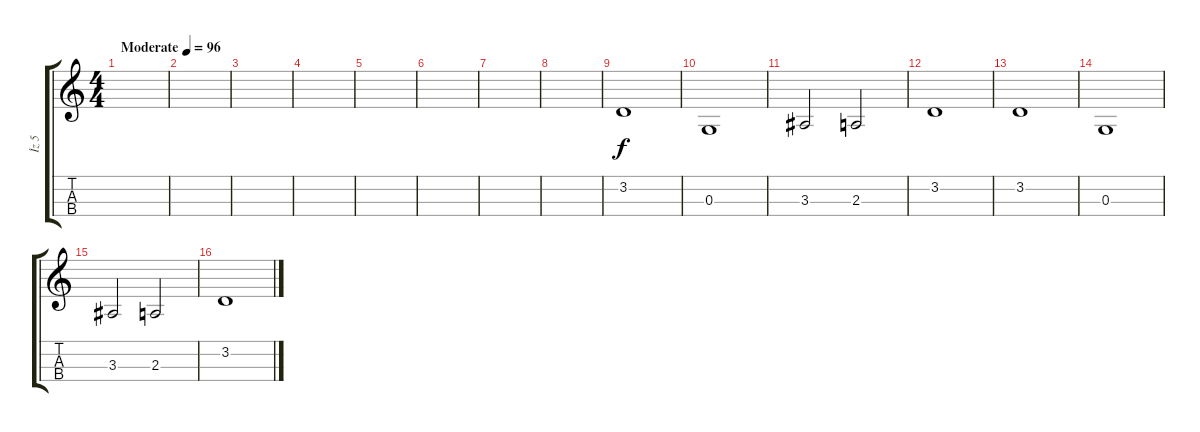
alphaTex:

\track ("İz 5" "İz 5") {instrument stringensemble1}
\staff {score tabs}
\tuning (E4 B3 G3 D3) {hide}
\ts (4 4)
\tempo (96 "Moderate")
\clef g2
\ks c
|
|
|
|
|
|
|
|
3.2.1 |
0.3.1 |
3.3.2 2.3.2 |
3.2.1 |
3.2.1 |
0.3.1 |
3.3.2 2.3.2 |
3.2.1
